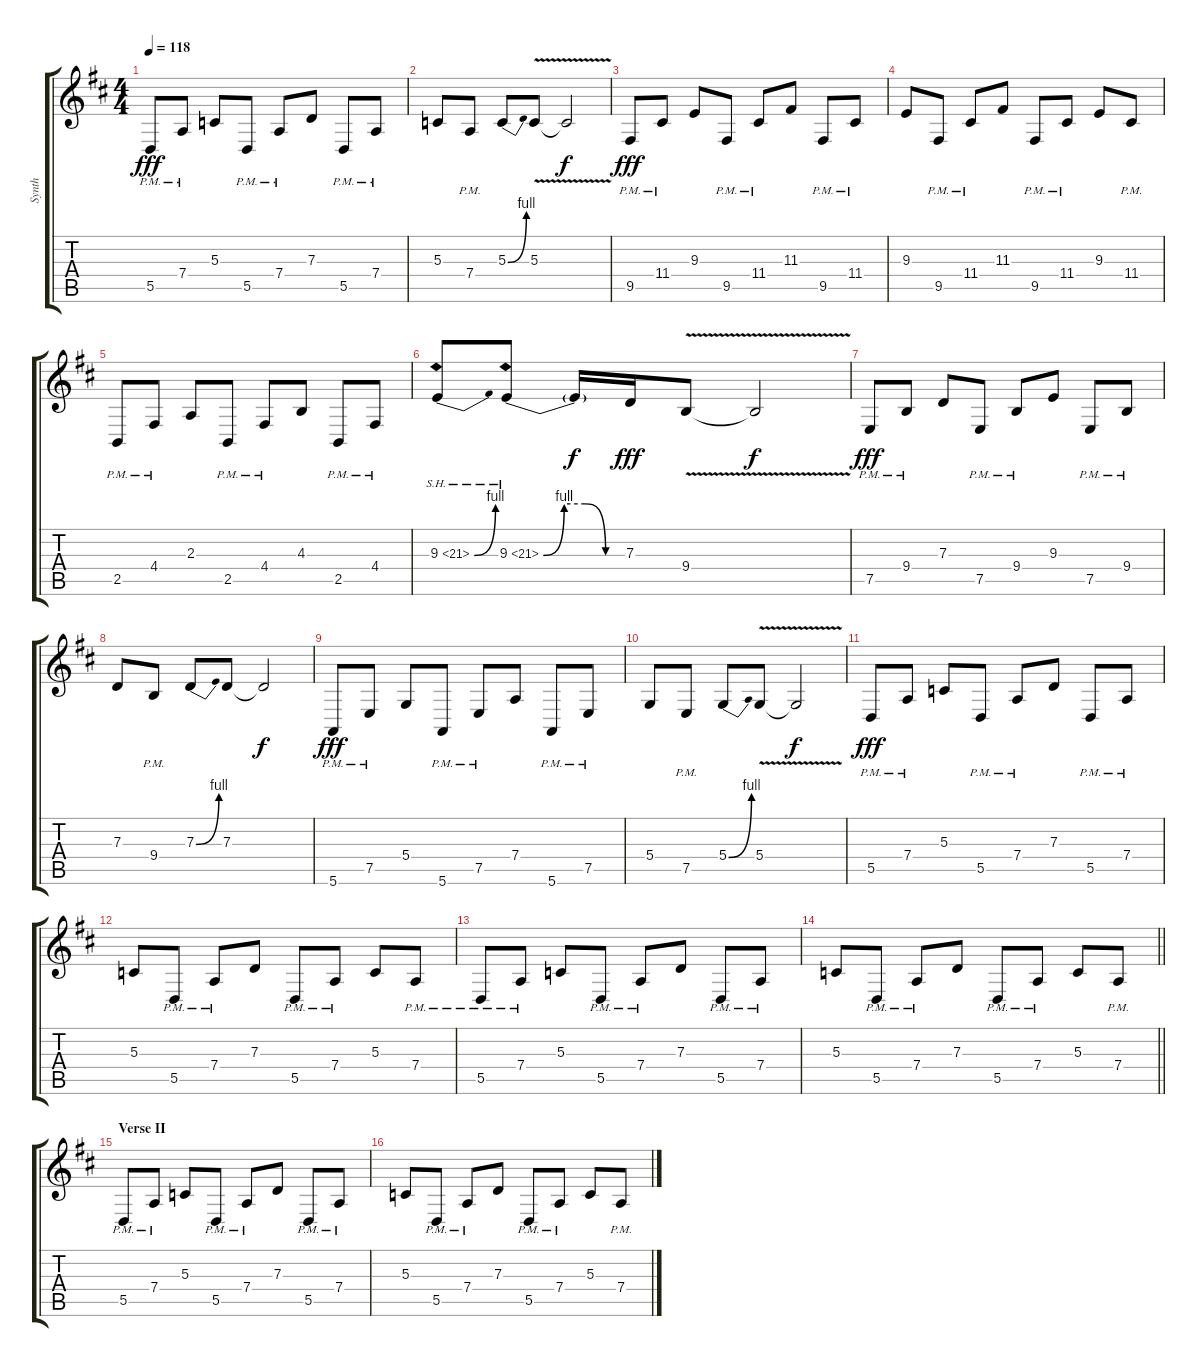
\track ("Synth" "Synth") {instrument lead1square}
\staff {score tabs}
\tuning (E4 B3 G3 D3 A2 E2) {hide}
\ts (4 4)
\tempo 118
\clef g2
\ks d
5.5{pm}.8{dy fff} 7.4{pm}.8 5.3.8{instrument lead2sawtooth} 5.5{pm}.8{instrument lead1square} 7.4{pm}.8 7.3.8{instrument lead2sawtooth} 5.5{pm}.8{instrument lead1square} 7.4{pm}.8 |
5.3.8{instrument lead2sawtooth} 7.4{pm}.8{instrument lead1square} 5.3{be (bend 0 0 60 4)}.8{instrument lead2sawtooth} 5.3{v}.8 5.3{t}.2{dy f} |
9.5{pm}.8{dy fff instrument lead1square} 11.4{pm}.8 9.3.8{instrument lead2sawtooth} 9.5{pm}.8{instrument lead1square} 11.4{pm}.8 11.3.8{instrument lead2sawtooth} 9.5{pm}.8{instrument lead1square} 11.4{pm}.8 |
9.3.8{instrument lead2sawtooth} 9.5{pm}.8{instrument lead1square} 11.4{pm}.8 11.3.8{instrument lead2sawtooth} 9.5{pm}.8{instrument lead1square} 11.4{pm}.8 9.3.8{instrument lead2sawtooth} 11.4{pm}.8{instrument lead1square} |
2.5{pm}.8 4.4{pm}.8 2.3.8{instrument lead2sawtooth} 2.5{pm}.8{instrument lead1square} 4.4{pm}.8 4.3.8{instrument lead2sawtooth} 2.5{pm}.8{instrument lead1square} 4.4{pm}.8 |
9.3{be (bend 0 0 60 4) sh 12}.8{instrument lead2sawtooth} 9.3{be (custom 0 0 15 4 30 4 45 0 60 0) sh 12}.8 9.3{t}.16{dy f} 7.3.16{dy fff} 9.4{v}.8 9.4{t}.2{dy f} |
7.5{pm}.8{dy fff instrument lead1square} 9.4{pm}.8 7.3.8{instrument lead2sawtooth} 7.5{pm}.8{instrument lead1square} 9.4{pm}.8 9.3.8{instrument lead2sawtooth} 7.5{pm}.8{instrument lead1square} 9.4{pm}.8 |
7.3.8{instrument lead2sawtooth} 9.4{pm}.8{instrument lead1square} 7.3{be (bend 0 0 60 4)}.8{instrument lead2sawtooth} 7.3.8 7.3{t}.2{dy f} |
5.6{pm}.8{dy fff instrument lead1square} 7.5{pm}.8 5.4.8{instrument lead2sawtooth} 5.6{pm}.8{instrument lead1square} 7.5{pm}.8 7.4.8{instrument lead2sawtooth} 5.6{pm}.8{instrument lead1square} 7.5{pm}.8 |
5.4.8{instrument lead2sawtooth} 7.5{pm}.8{instrument lead1square} 5.4{be (bend 0 0 60 4)}.8{instrument lead2sawtooth} 5.4{v}.8 5.4{t}.2{dy f} |
5.5{pm}.8{dy fff instrument lead1square} 7.4{pm}.8 5.3.8{instrument lead2sawtooth} 5.5{pm}.8{instrument lead1square} 7.4{pm}.8 7.3.8{instrument lead2sawtooth} 5.5{pm}.8{instrument lead1square} 7.4{pm}.8 |
5.3.8{instrument lead2sawtooth} 5.5{pm}.8{instrument lead1square} 7.4{pm}.8 7.3.8{instrument lead2sawtooth} 5.5{pm}.8{instrument lead1square} 7.4{pm}.8 5.3.8{instrument lead2sawtooth} 7.4{pm}.8{instrument lead1square} |
5.5{pm}.8 7.4{pm}.8 5.3.8{instrument lead2sawtooth} 5.5{pm}.8{instrument lead1square} 7.4{pm}.8 7.3.8{instrument lead2sawtooth} 5.5{pm}.8{instrument lead1square} 7.4{pm}.8 |
\barLineRight lightlight
5.3.8{instrument lead2sawtooth} 5.5{pm}.8{instrument lead1square} 7.4{pm}.8 7.3.8{instrument lead2sawtooth} 5.5{pm}.8{instrument lead1square} 7.4{pm}.8 5.3.8{instrument lead2sawtooth} 7.4{pm}.8{instrument lead1square} |
\section ("" "Verse II")
5.5{pm}.8 7.4{pm}.8 5.3.8{instrument lead2sawtooth} 5.5{pm}.8{instrument lead1square} 7.4{pm}.8 7.3.8{instrument lead2sawtooth} 5.5{pm}.8{instrument lead1square} 7.4{pm}.8 |
5.3.8{instrument lead2sawtooth} 5.5{pm}.8{instrument lead1square} 7.4{pm}.8 7.3.8{instrument lead2sawtooth} 5.5{pm}.8{instrument lead1square} 7.4{pm}.8 5.3.8{instrument lead2sawtooth} 7.4{pm}.8{instrument lead1square}
